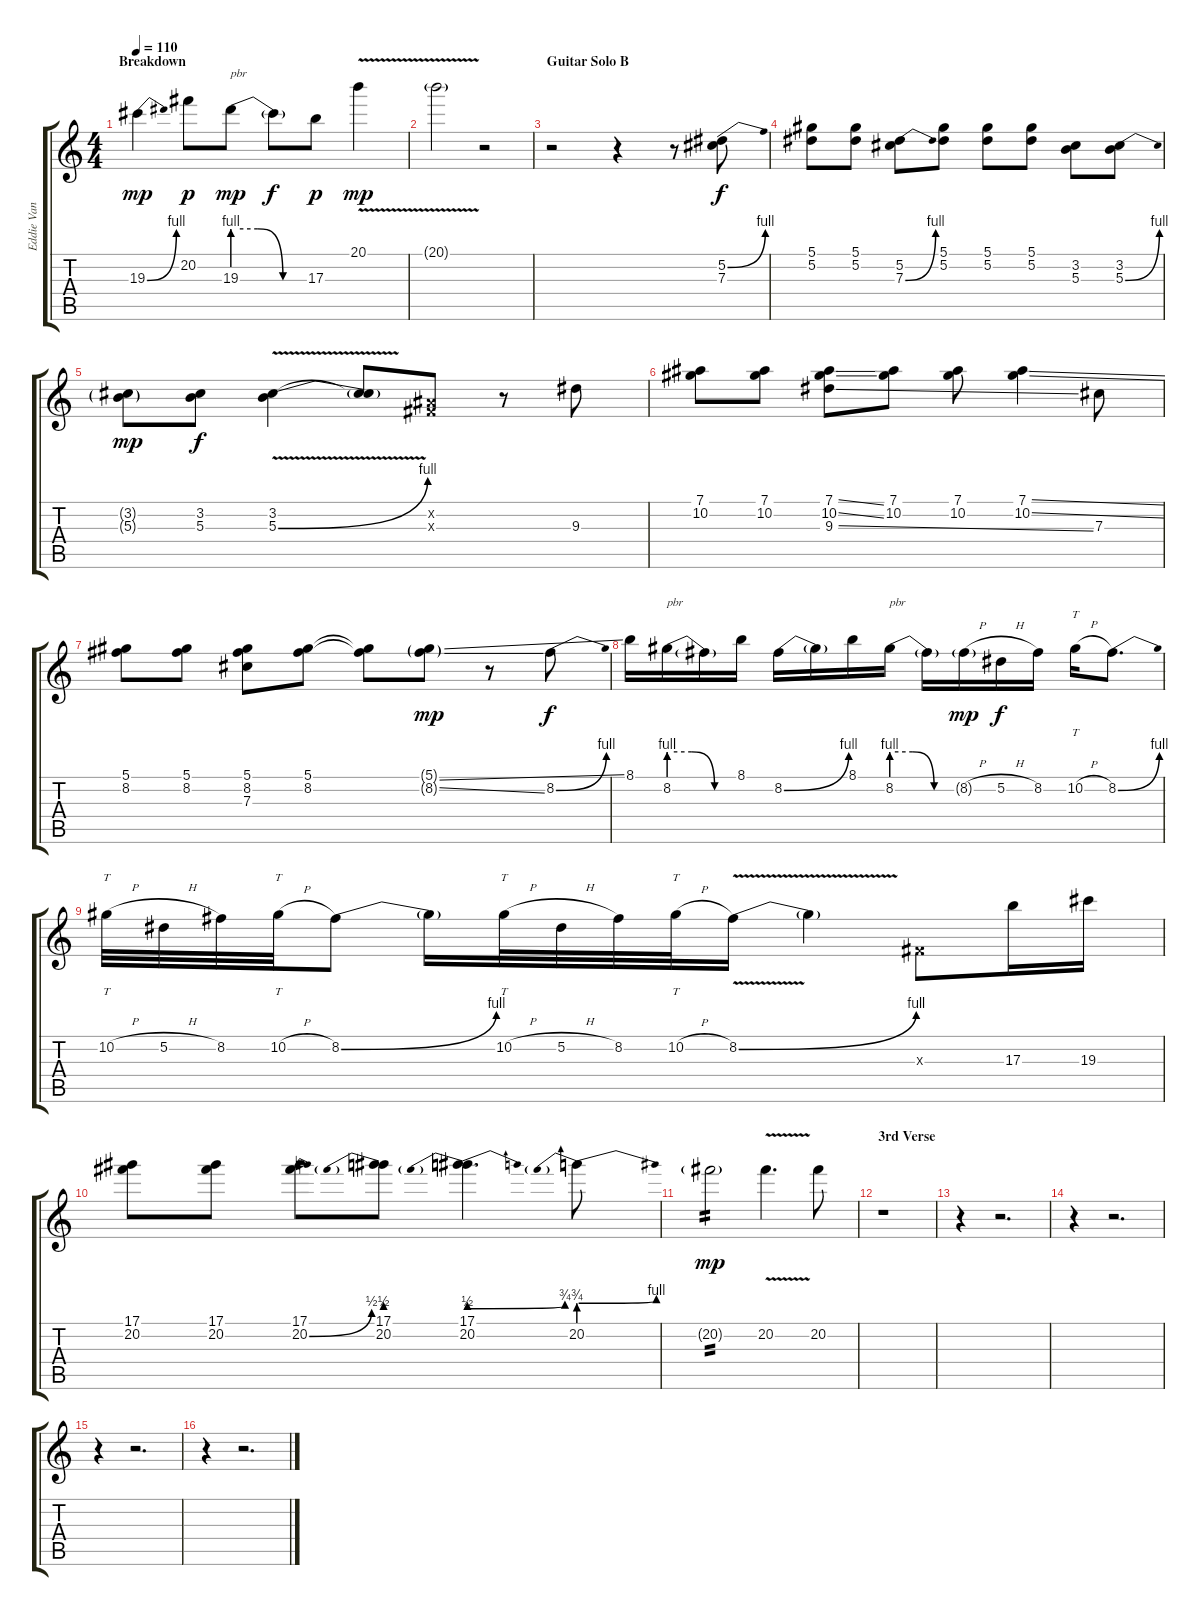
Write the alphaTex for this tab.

\track ("Eddie Van Halen Solo" "Eddie Van ") {instrument distortionguitar}
\staff {score tabs}
\tuning (Eb4 Bb3 Gb3 Db3 Ab2 Eb2) {hide}
\ts (4 4)
\section ("" "Breakdown")
\tempo 110
\clef g2
\ks c
19.3{be (bend 0 0 60 4)}.4{dy mp} 20.2.8{dy p} 19.3{be (custom 0 4 20 4 40 0 60 0)}.8{txt "pbr" dy mp} 19.3{t}.8{dy f} 17.3.8{dy p} 20.1{v}.4{dy mp} |
20.1{v g}.2 r.2 |
\section ("" "Guitar Solo B")
r.2 r.4 r.8 (5.2{be (bend 0 0 60 4)} 7.3).8{dy f} |
(5.1 5.2).8 (5.1 5.2).8 (5.2 7.3{be (bend 0 0 60 4)}).8 (5.1 5.2).8 (5.1 5.2).8 (5.1 5.2).8 (3.2 5.3).8 (3.2 5.3{be (bend 0 0 60 4)}).8 |
(3.2{g} 5.3{g}).8{dy mp} (3.2 5.3).8{dy f} (3.2{v} 5.3{be (bend 0 0 60 4) v}).4 (3.2{t} 5.3{t}).8 (0.2{x} 0.3{x}).8 r.8 9.3.8 |
(7.1 10.2).8 (7.1 10.2).8 (7.1{ss} 10.2{ss} 9.3{ss}).8 (7.1 10.2).8 (7.1 10.2).8 (7.1{ss} 10.2{ss}).4 7.3.8 |
(5.1 8.2).8 (5.1 8.2).8 (5.1 8.2 7.3).8 (5.1 8.2).8 (5.1{t} 8.2{t}).8 (5.1{ss g} 8.2{ss g}).8{dy mp} r.8 8.2{be (bend 0 0 60 4)}.8{dy f} |
8.1.16 8.2{be (custom 0 4 20 4 40 0 60 0)}.16{txt "pbr"} 8.2{t}.16 8.1.16 8.2{be (bend 0 0 60 4)}.16 8.2{t}.16 8.1.16 8.2{be (custom 0 4 20 4 40 0 60 0)}.16{txt "pbr"} 8.2{t}.16 8.2{h g}.16{dy mp} 5.2{h}.16{dy f} 8.2.16 10.2{h}.16{tt} 8.2{be (bend 0 0 60 4)}.8{d} |
10.2{h}.32{tt} 5.2{h}.32 8.2.32 10.2{h}.32{tt} 8.2{be (bend 0 0 60 4)}.8 8.2{t}.16 10.2{h}.32{tt} 5.2{h}.32 8.2.32 10.2{h}.32{tt} 8.2{be (bend 0 0 60 4) v}.16 8.2{t}.4 0.3{x}.8 17.3.16 19.3.16 |
(17.1 20.2).8 (17.1 20.2).8 (17.1 20.2{be (bend 0 0 60 2)}).8 (17.1 20.2{be (prebend 0 2 60 2)}).8 (17.1 20.2{be (prebendbend 0 2 60 3)}).4{d} 20.2{be (prebendbend 0 3 60 4)}.8 |
20.2{g}.2{tp 2 dy mp} 20.2{v}.4{d} 20.2.8 |
\section ("" "3rd Verse")
r.1 |
r.4 r.2{d} |
r.4 r.2{d} |
r.4 r.2{d} |
r.4 r.2{d}
